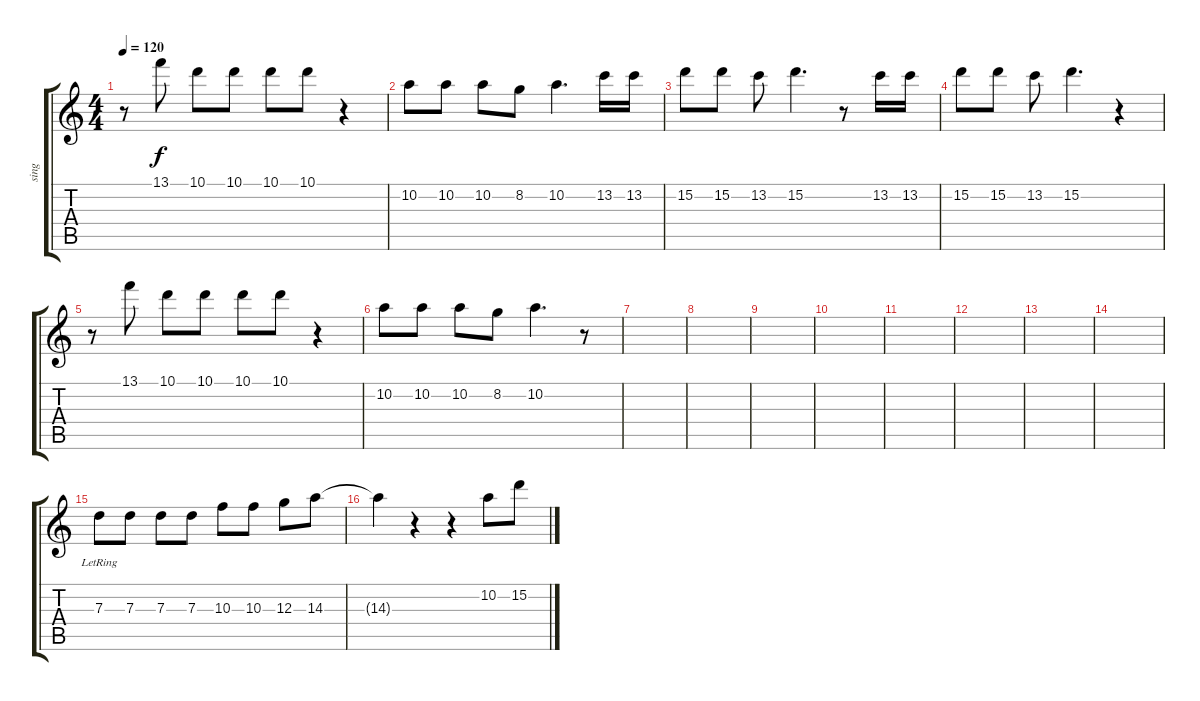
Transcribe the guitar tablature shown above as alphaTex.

\track ("sing" "sing") {instrument acousticguitarnylon}
\staff {score tabs}
\tuning (E4 B3 G3 D3 A2 E2) {hide}
\ts (4 4)
\tempo 120
\clef g2
\ks c
r.8{dy f} 13.1.8 10.1.8 10.1.8 10.1.8 10.1.8 r.4 |
10.2.8 10.2.8 10.2.8 8.2.8 10.2.4{d} 13.2.16 13.2.16 |
15.2.8 15.2.8 13.2.8 15.2.4{d} r.8 13.2.16 13.2.16 |
15.2.8 15.2.8 13.2.8 15.2.4{d} r.4 |
r.8 13.1.8 10.1.8 10.1.8 10.1.8 10.1.8 r.4 |
10.2.8 10.2.8 10.2.8 8.2.8 10.2.4{d} r.8 |
|
|
|
|
|
|
|
|
7.3{lr}.8 7.3.8 7.3.8 7.3.8 10.3.8 10.3.8 12.3.8 14.3.8 |
14.3{t}.4 r.4 r.4 10.2.8 15.2.8
